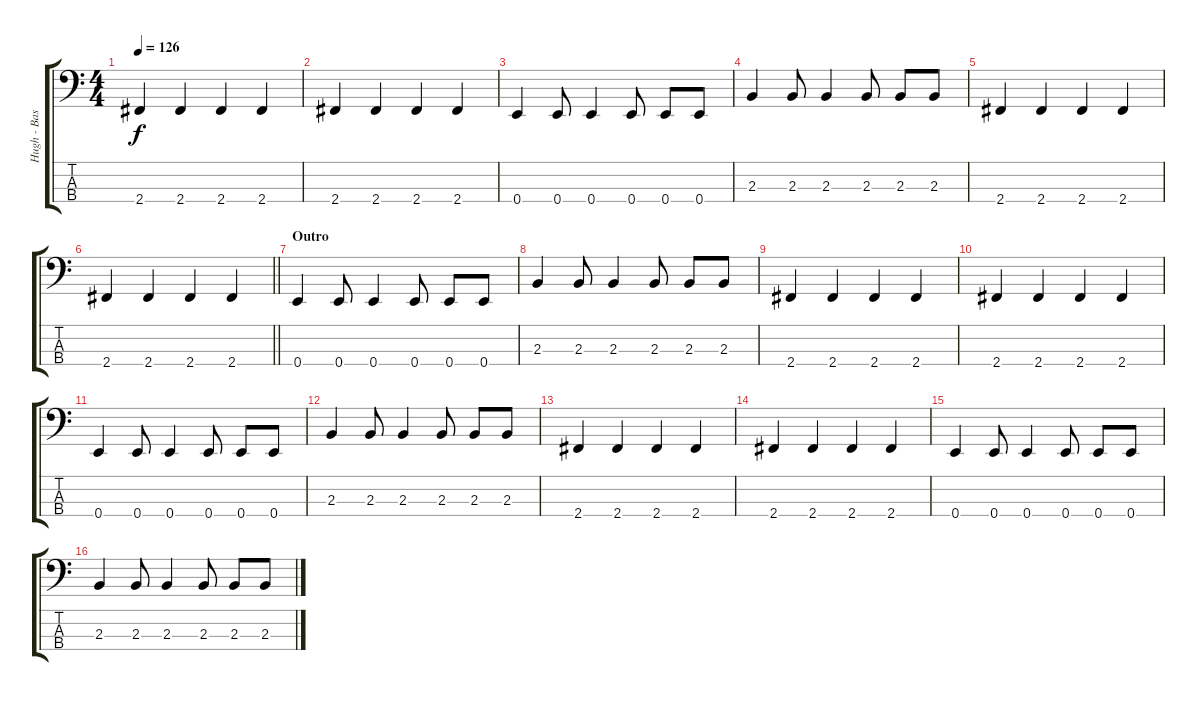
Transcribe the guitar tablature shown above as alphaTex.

\track ("Hugh - Bass" "Hugh - Bas") {instrument electricbassfinger}
\staff {score tabs}
\tuning (G2 D2 A1 E1) {hide}
\ts (4 4)
\tempo 126
\clef f4
\ks c
2.4.4{dy f} 2.4.4 2.4.4 2.4.4 |
2.4.4 2.4.4 2.4.4 2.4.4 |
0.4.4 0.4.8 0.4.4 0.4.8 0.4.8 0.4.8 |
2.3.4 2.3.8 2.3.4 2.3.8 2.3.8 2.3.8 |
2.4.4 2.4.4 2.4.4 2.4.4 |
\barLineRight lightlight
2.4.4 2.4.4 2.4.4 2.4.4 |
\section ("" "Outro")
0.4.4 0.4.8 0.4.4 0.4.8 0.4.8 0.4.8 |
2.3.4 2.3.8 2.3.4 2.3.8 2.3.8 2.3.8 |
2.4.4 2.4.4 2.4.4 2.4.4 |
2.4.4 2.4.4 2.4.4 2.4.4 |
0.4.4 0.4.8 0.4.4 0.4.8 0.4.8 0.4.8 |
2.3.4 2.3.8 2.3.4 2.3.8 2.3.8 2.3.8 |
2.4.4 2.4.4 2.4.4 2.4.4 |
2.4.4 2.4.4 2.4.4 2.4.4 |
0.4.4 0.4.8 0.4.4 0.4.8 0.4.8 0.4.8 |
2.3.4 2.3.8 2.3.4 2.3.8 2.3.8 2.3.8
